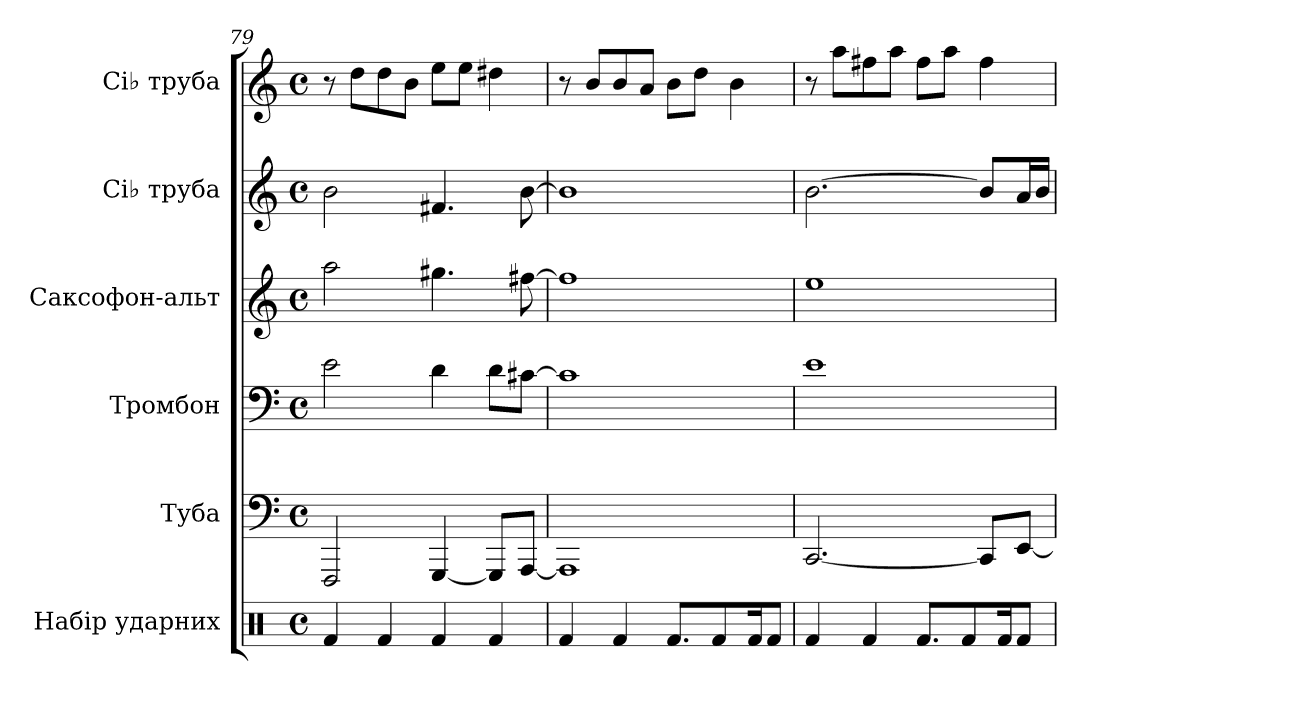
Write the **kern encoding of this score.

**kern	**kern	**kern	**kern	**kern	**kern
*part6	*part5	*part4	*part3	*part2	*part1
*staff6	*staff5	*staff4	*staff3	*staff2	*staff1
*I"Набір ударних	*I"Туба	*I"Тромбон	*I"Саксофон-альт	*I"Сі♭ труба	*I"Сі♭ труба
*clefX	*clefF4	*clefF4	*clefG2	*clefG2	*clefG2
*	*	*	*ITrd5c9	*ITrd1c2	*ITrd1c2
*k[]	*k[]	*k[]	*k[b-e-a-]	*k[b-e-]	*k[b-e-]
*M4/4	*M4/4	*M4/4	*M4/4	*M4/4	*M4/4
*met(c)	*met(c)	*met(c)	*met(c)	*met(c)	*met(c)
=79	=79	=79	=79	=79	=79
4Rf/	2FFF/	2e\	2cc\	2a\	8r
.	.	.	.	.	8cc\L
4Rf/	.	.	.	.	8cc\
.	.	.	.	.	8a\J
4Rf/	[4GGG/	4d\	4.bn\	4.en/	8dd\L
.	.	.	.	.	8dd\J
4Rf/	8GGG/L]	8d\L	.	.	4cc#X\
.	[8AAA/J	[8c#X\J	[8an\	[8a\	.
!!LO:LB:g=z
=80	=80	=80	=80	=80	=80
4Rf/	1AAA]	1c#]	1a]	1a]	8r
.	.	.	.	.	8a/L
4Rf/	.	.	.	.	8a/
.	.	.	.	.	8g/J
8.Rf/L	.	.	.	.	8a\L
.	.	.	.	.	8cc\J
8Rf/	.	.	.	.	.
.	.	.	.	.	4a\
16Rf/K	.	.	.	.	.
8Rf/J	.	.	.	.	.
=81	=81	=81	=81	=81	=81
4Rf/	[2.CC/	1e	1g	[2.a\	8r
.	.	.	.	.	8gg\L
4Rf/	.	.	.	.	8een\
.	.	.	.	.	8gg\J
8.Rf/L	.	.	.	.	8ee\L
.	.	.	.	.	8gg\J
8Rf/	.	.	.	.	.
.	8CC/L]	.	.	8a/L]	4ee\
16Rf/K	.	.	.	.	.
8Rf/J	[8EE/J	.	.	16g/L	.
.	.	.	.	16a/JJ	.
=	=	=	=	=	=
*-	*-	*-	*-	*-	*-
